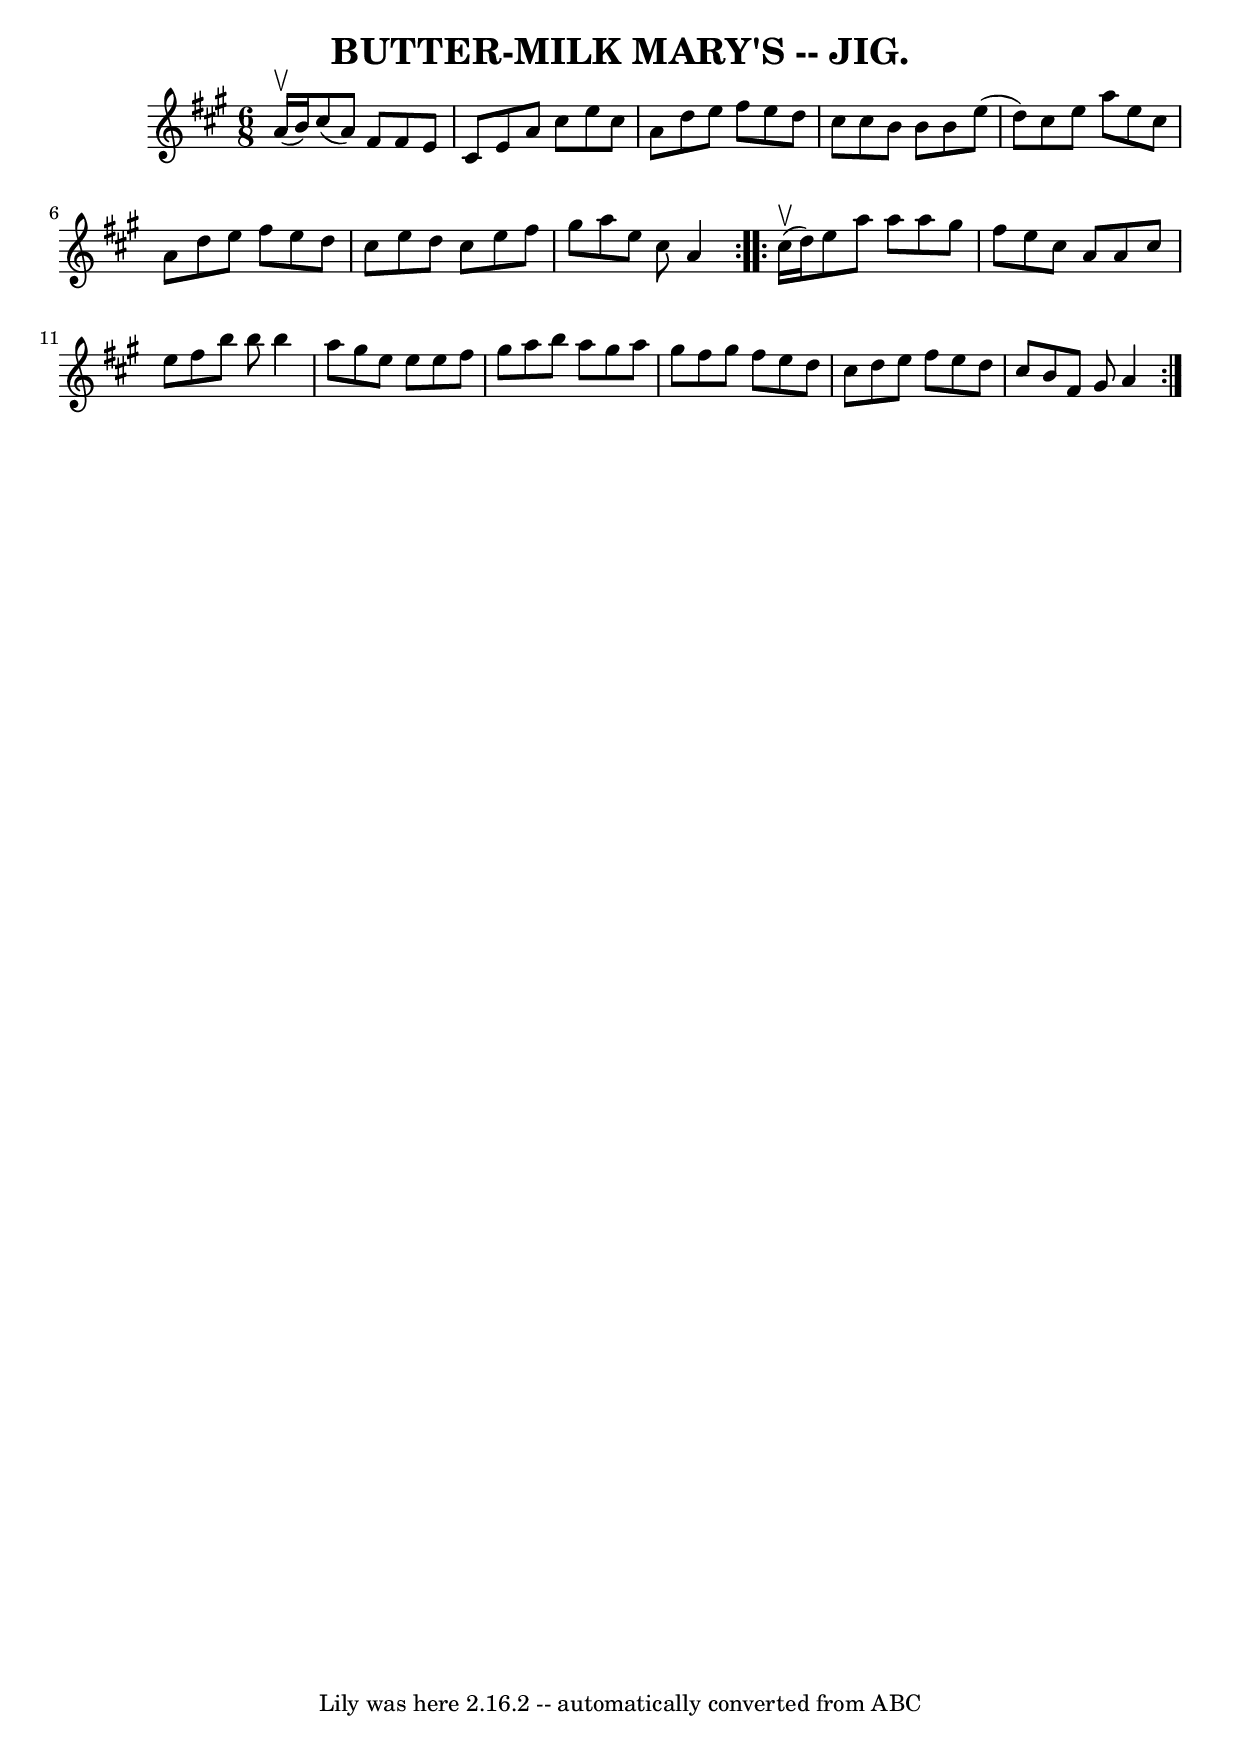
\version "2.16.2"
\include "Mammoth.ily"
\header {
  %% book = "Coles pg. 64.9"
  crossRefNumber = "29"
  footnotes = ""
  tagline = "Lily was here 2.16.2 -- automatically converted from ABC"
  title = "BUTTER-MILK MARY'S -- JIG."

}
voicedefault =  {



  \repeat volta 2 {

    \time 6/8 
    \key a \major
    a'16 (^\upbow b'16) |
    cis''8 (a'8) fis'8 fis'8 e'8 cis'8  |
    e'8 a'8 cis''8 e''8    
    cis''8 a'8  |
    d''8 e''8 fis''8 e''8 d''8 cis''8   |
    cis''8 b'8 b'8 b'8 e''8 (d''8) |
    cis''8 
    e''8 a''8 e''8 cis''8 a'8  |
    d''8 e''8 fis''8    
    e''8 d''8 cis''8  |
    e''8 d''8 cis''8 e''8 fis''8    
    gis''8  |
    a''8 e''8 cis''8 a'4  
  }     
  \repeat volta 2 {
    
    cis''16 (^\upbow d''16) |
    e''8 a''8 a''8 a''8 gis''8  
    fis''8  |
    e''8 cis''8 a'8 a'8 cis''8 e''8  |
    
    fis''8 b''8 b''8 b''4 a''8  |
    gis''8 e''8 e''8    
    e''8 fis''8 gis''8  |
    a''8 b''8 a''8 gis''8 a''8   
    gis''8  |
    fis''8 gis''8 fis''8 e''8 d''8 cis''8   |
    d''8 e''8 fis''8 e''8 d''8 cis''8  |
    b'8    
    fis'8 gis'8 a'4  
  }   

}

\score{
  <<

    \context Staff="default"
    {
      \voicedefault 
      
    }

  >>
  \layout {
    
  }
  \midi {
  }

}
